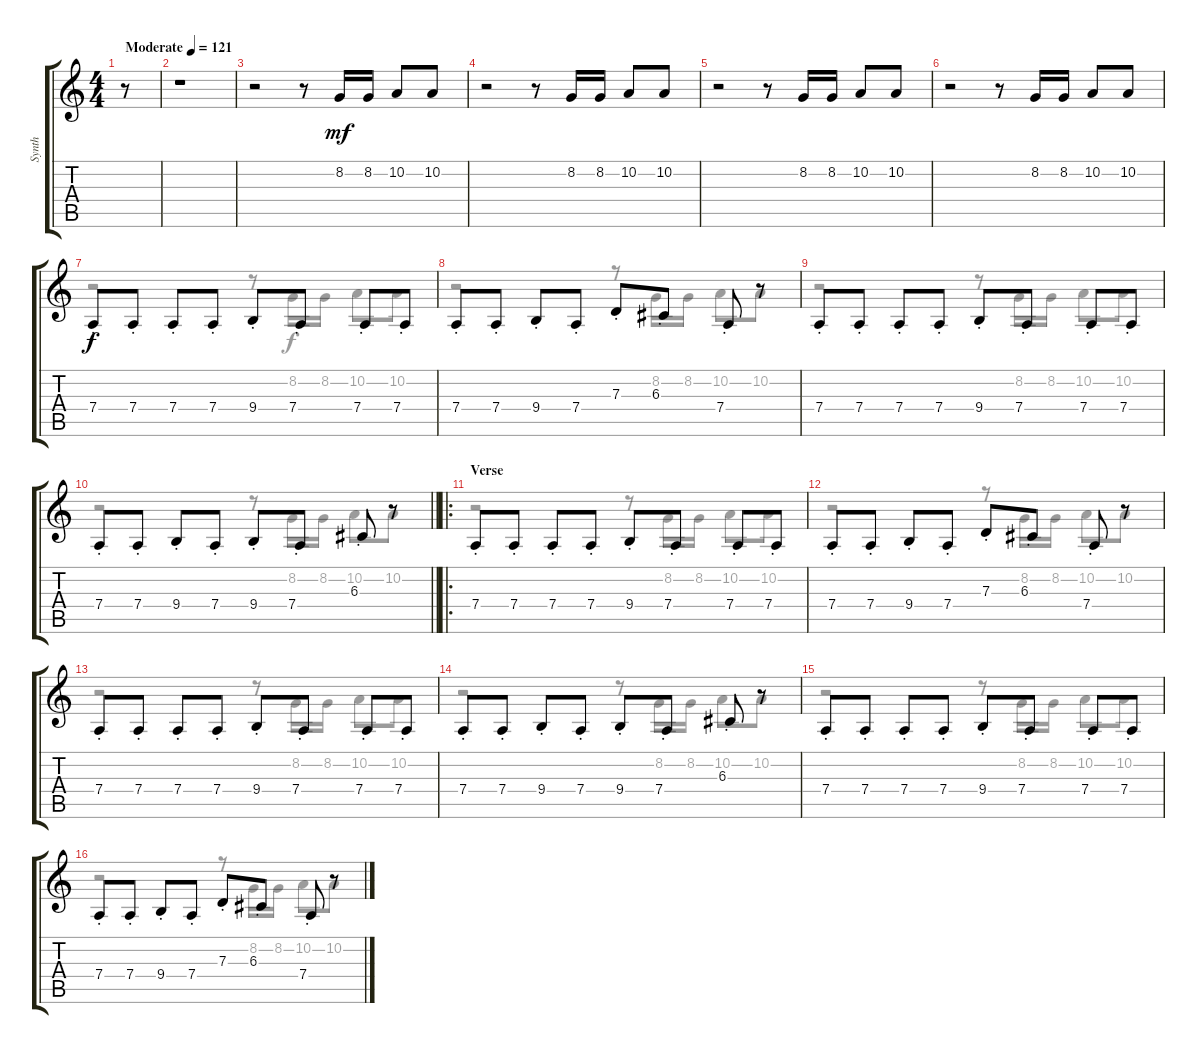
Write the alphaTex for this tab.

\track ("Synth" "Synth") {instrument lead1square}
\staff {score tabs}
\tuning (E4 B3 G3 D3 A2 E2) {hide}
\voice
\ts (4 4)
\tempo (121 "Moderate")
\clef g2
\ks c
r.8{dy mf instrument lead1square} |
r.1 |
r.2 r.8 8.2.16 8.2.16 10.2.8 10.2.8 |
r.2 r.8 8.2.16 8.2.16 10.2.8 10.2.8 |
r.2 r.8 8.2.16 8.2.16 10.2.8 10.2.8 |
r.2 r.8 8.2.16 8.2.16 10.2.8 10.2.8 |
7.4{st}.8{dy f} 7.4{st}.8 7.4{st}.8 7.4{st}.8 9.4{st}.8 7.4{st}.8 7.4{st}.8 7.4{st}.8 |
7.4{st}.8 7.4{st}.8 9.4{st}.8 7.4{st}.8 7.3{st}.8 6.3{st}.8 7.4{st}.8 r.8 |
7.4{st}.8 7.4{st}.8 7.4{st}.8 7.4{st}.8 9.4{st}.8 7.4{st}.8 7.4{st}.8 7.4{st}.8 |
\barLineRight lightlight
7.4{st}.8 7.4{st}.8 9.4{st}.8 7.4{st}.8 9.4{st}.8 7.4{st}.8 6.3{st}.8 r.8 |
\ro
\section ("" "Verse")
7.4{st}.8 7.4{st}.8 7.4{st}.8 7.4{st}.8 9.4{st}.8 7.4{st}.8 7.4{st}.8 7.4{st}.8 |
7.4{st}.8 7.4{st}.8 9.4{st}.8 7.4{st}.8 7.3{st}.8 6.3{st}.8 7.4{st}.8 r.8 |
7.4{st}.8 7.4{st}.8 7.4{st}.8 7.4{st}.8 9.4{st}.8 7.4{st}.8 7.4{st}.8 7.4{st}.8 |
7.4{st}.8 7.4{st}.8 9.4{st}.8 7.4{st}.8 9.4{st}.8 7.4{st}.8 6.3{st}.8 r.8 |
7.4{st}.8 7.4{st}.8 7.4{st}.8 7.4{st}.8 9.4{st}.8 7.4{st}.8 7.4{st}.8 7.4{st}.8 |
7.4{st}.8 7.4{st}.8 9.4{st}.8 7.4{st}.8 7.3{st}.8 6.3{st}.8 7.4{st}.8 r.8
\voice
\clef g2
\ottava regular
\simile none
\ks c
|
|
|
|
|
|
r.2 r.8 8.2.16 8.2.16 10.2.8 10.2.8 |
r.2 r.8 8.2.16 8.2.16 10.2.8 10.2.8 |
r.2 r.8 8.2.16 8.2.16 10.2.8 10.2.8 |
\barLineRight lightlight
r.2 r.8 8.2.16 8.2.16 10.2.8 10.2.8 |
r.2 r.8 8.2.16 8.2.16 10.2.8 10.2.8 |
r.2 r.8 8.2.16 8.2.16 10.2.8 10.2.8 |
r.2 r.8 8.2.16 8.2.16 10.2.8 10.2.8 |
r.2 r.8 8.2.16 8.2.16 10.2.8 10.2.8 |
r.2 r.8 8.2.16 8.2.16 10.2.8 10.2.8 |
r.2 r.8 8.2.16 8.2.16 10.2.8 10.2.8
